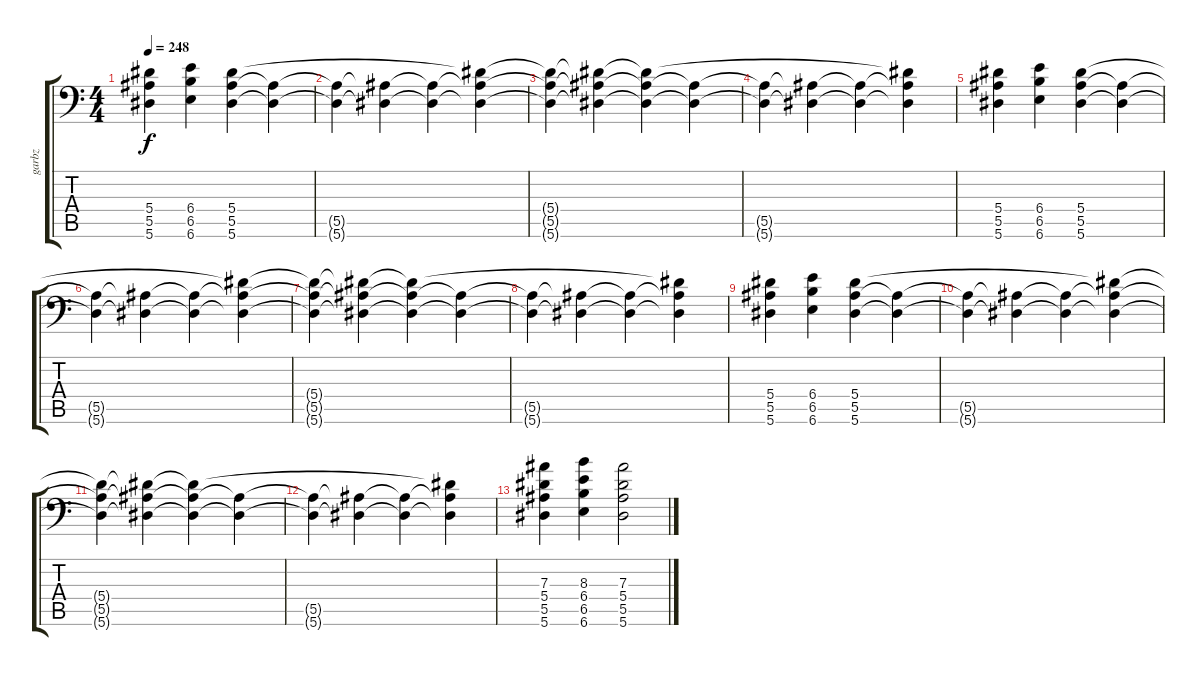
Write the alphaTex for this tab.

\track ("garbz" "garbz") {instrument distortionguitar}
\staff {score tabs}
\tuning (C4 G3 Eb3 Bb2 F2 Bb1) {hide}
\ts (4 4)
\tempo 248
\clef f4
\ks c
(5.4 5.5 5.6).4{dy f} (6.4 6.5 6.6).4 (5.4 5.5 5.6).4 (5.5{t} 5.6{t}).4 |
(5.5{t} 5.6{t}).4 (5.5{t} 5.6{t}).4 (5.5{t} 5.6{t}).4 (5.4{t} 5.5{t} 5.6{t}).4 |
(5.4{t} 5.5{t} 5.6{t}).4 (5.4{t} 5.5{t} 5.6{t}).4 (5.4{t} 5.5{t} 5.6{t}).4 (5.5{t} 5.6{t}).4 |
(5.5{t} 5.6{t}).4 (5.5{t} 5.6{t}).4 (5.5{t} 5.6{t}).4 (5.4{t} 5.5{t} 5.6{t}).4 |
(5.4 5.5 5.6).4 (6.4 6.5 6.6).4 (5.4 5.5 5.6).4 (5.5{t} 5.6{t}).4 |
(5.5{t} 5.6{t}).4 (5.5{t} 5.6{t}).4 (5.5{t} 5.6{t}).4 (5.4{t} 5.5{t} 5.6{t}).4 |
(5.4{t} 5.5{t} 5.6{t}).4 (5.4{t} 5.5{t} 5.6{t}).4 (5.4{t} 5.5{t} 5.6{t}).4 (5.5{t} 5.6{t}).4 |
(5.5{t} 5.6{t}).4 (5.5{t} 5.6{t}).4 (5.5{t} 5.6{t}).4 (5.4{t} 5.5{t} 5.6{t}).4 |
(5.4 5.5 5.6).4 (6.4 6.5 6.6).4 (5.4 5.5 5.6).4 (5.5{t} 5.6{t}).4 |
(5.5{t} 5.6{t}).4 (5.5{t} 5.6{t}).4 (5.5{t} 5.6{t}).4 (5.4{t} 5.5{t} 5.6{t}).4 |
(5.4{t} 5.5{t} 5.6{t}).4 (5.4{t} 5.5{t} 5.6{t}).4 (5.4{t} 5.5{t} 5.6{t}).4 (5.5{t} 5.6{t}).4 |
(5.5{t} 5.6{t}).4 (5.5{t} 5.6{t}).4 (5.5{t} 5.6{t}).4 (5.4{t} 5.5{t} 5.6{t}).4 |
(7.3 5.4 5.5 5.6).4 (8.3 6.4 6.5 6.6).4 (7.3 5.4 5.5 5.6).2
